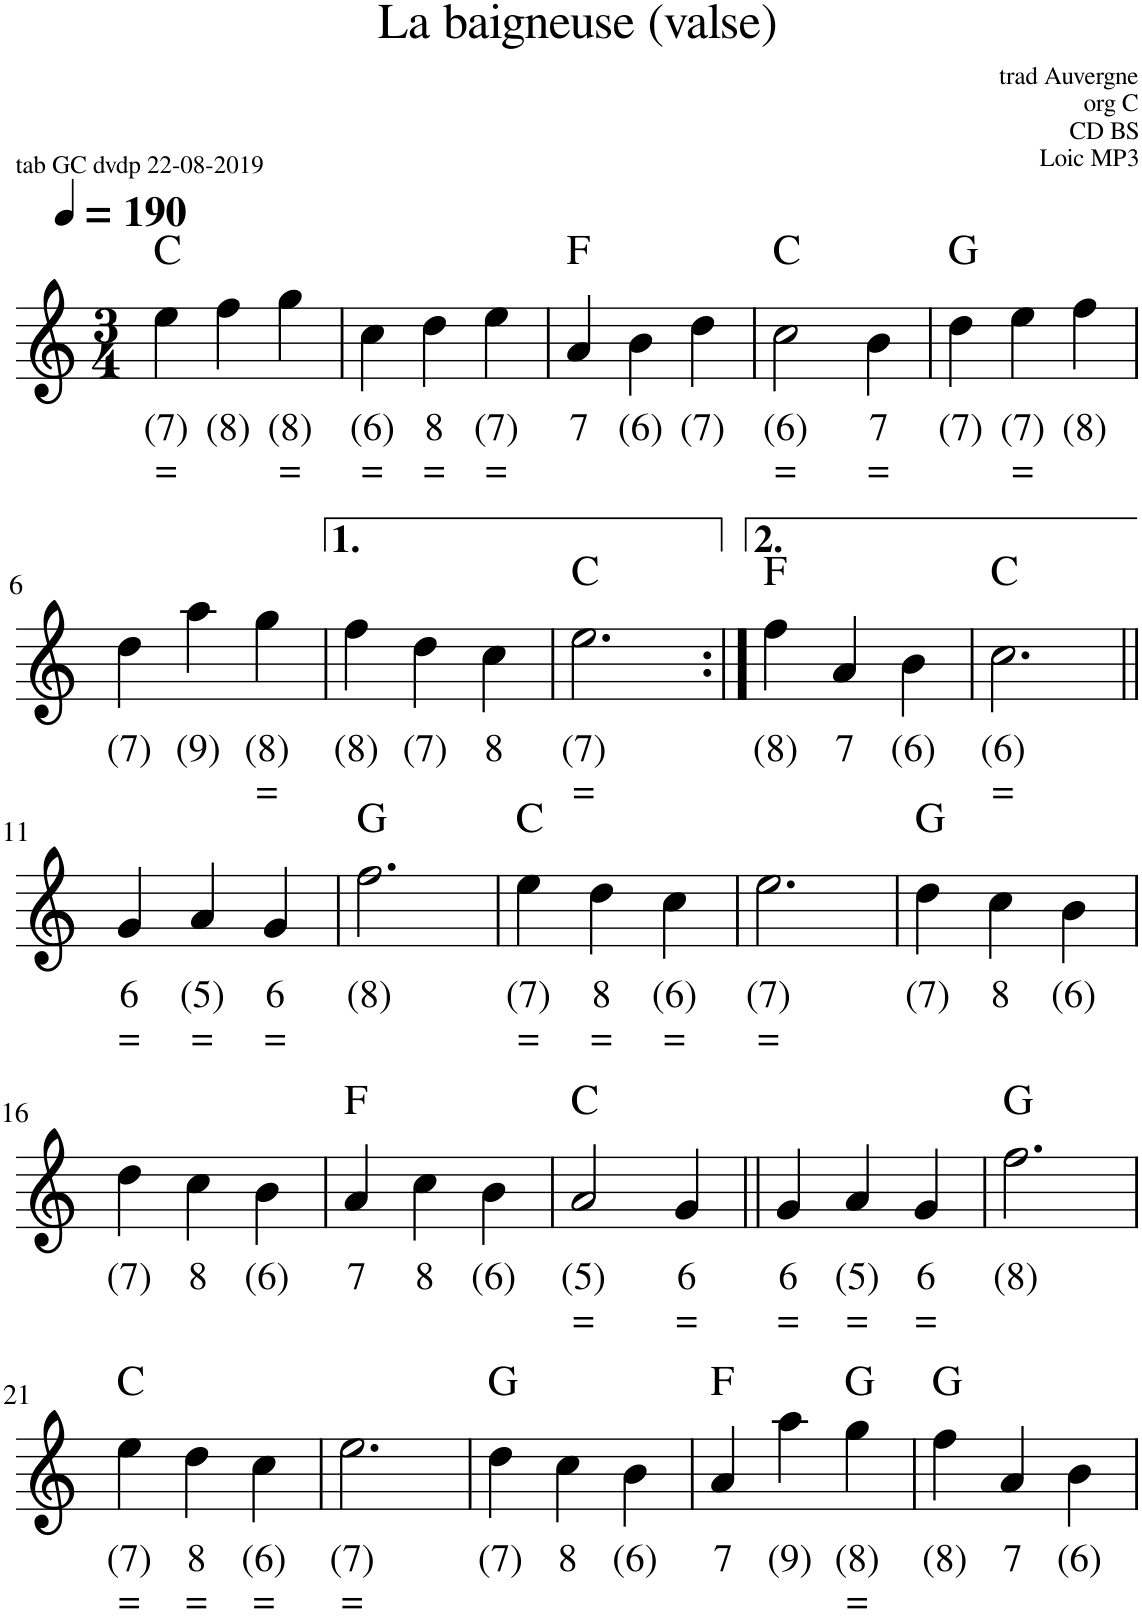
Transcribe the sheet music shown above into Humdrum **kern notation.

**kern	**text	**text	**harte
*part1	*part1	*part1	*part1
*staff1	*staff1	*staff1	*
*I"Accordeon	*	*	*
*I'Acc.	*	*	*
*clefG2	*	*	*
*k[]	*	*	*
*M3/4	*	*	*
*MM190	*	*	*
=1	=1	=1	=1
!	!LO:LY:b	!LO:LY:b	!
4ee\	(7)	=	C:maj
!	!LO:LY:b	!	!
4ff\	(8)	.	.
!	!LO:LY:b	!LO:LY:b	!
4gg\	(8)	=	.
=2	=2	=2	=2
!	!LO:LY:b	!LO:LY:b	!
4cc\	(6)	=	.
!	!LO:LY:b	!LO:LY:b	!
4dd\	8	=	.
!	!LO:LY:b	!LO:LY:b	!
4ee\	(7)	=	.
=3	=3	=3	=3
!	!LO:LY:b	!	!
4a/	7	.	F:maj
!	!LO:LY:b	!	!
4b\	(6)	.	.
!	!LO:LY:b	!	!
4dd\	(7)	.	.
=4	=4	=4	=4
!	!LO:LY:b	!LO:LY:b	!
2cc\	(6)	=	C:maj
!	!LO:LY:b	!LO:LY:b	!
4b\	7	=	.
=5	=5	=5	=5
!	!LO:LY:b	!	!
4dd\	(7)	.	G:maj
!	!LO:LY:b	!LO:LY:b	!
4ee\	(7)	=	.
!	!LO:LY:b	!	!
4ff\	(8)	.	.
!!LO:LB:g=z
=6	=6	=6	=6
!	!LO:LY:b	!	!
4dd\	(7)	.	.
!	!LO:LY:b	!	!
4aa\	(9)	.	.
!	!LO:LY:b	!LO:LY:b	!
4gg\	(8)	=	.
=7	=7	=7	=7
!	!LO:LY:b	!	!
4ff\	(8)	.	.
!	!LO:LY:b	!	!
4dd\	(7)	.	.
!	!LO:LY:b	!	!
4cc\	8	.	.
=8	=8	=8	=8
!	!LO:LY:b	!LO:LY:b	!
2.ee\	(7)	=	C:maj
=9:|!	=9:|!	=9:|!	=9:|!
!	!LO:LY:b	!	!
4ff\	(8)	.	F:maj
!	!LO:LY:b	!	!
4a/	7	.	.
!	!LO:LY:b	!	!
4b\	(6)	.	.
=10	=10	=10	=10
!	!LO:LY:b	!LO:LY:b	!
2.cc\	(6)	=	C:maj
!!LO:LB:g=z
=11||	=11||	=11||	=11||
!	!LO:LY:b	!LO:LY:b	!
4g/	6	=	.
!	!LO:LY:b	!LO:LY:b	!
4a/	(5)	=	.
!	!LO:LY:b	!LO:LY:b	!
4g/	6	=	.
=12	=12	=12	=12
!	!LO:LY:b	!	!
2.ff\	(8)	.	G:maj
=13	=13	=13	=13
!	!LO:LY:b	!LO:LY:b	!
4ee\	(7)	=	C:maj
!	!LO:LY:b	!LO:LY:b	!
4dd\	8	=	.
!	!LO:LY:b	!LO:LY:b	!
4cc\	(6)	=	.
=14	=14	=14	=14
!	!LO:LY:b	!LO:LY:b	!
2.ee\	(7)	=	.
=15	=15	=15	=15
!	!LO:LY:b	!	!
4dd\	(7)	.	G:maj
!	!LO:LY:b	!	!
4cc\	8	.	.
!	!LO:LY:b	!	!
4b\	(6)	.	.
!!LO:LB:g=z
=16	=16	=16	=16
!	!LO:LY:b	!	!
4dd\	(7)	.	.
!	!LO:LY:b	!	!
4cc\	8	.	.
!	!LO:LY:b	!	!
4b\	(6)	.	.
=17	=17	=17	=17
!	!LO:LY:b	!	!
4a/	7	.	F:maj
!	!LO:LY:b	!	!
4cc\	8	.	.
!	!LO:LY:b	!	!
4b\	(6)	.	.
=18	=18	=18	=18
!	!LO:LY:b	!LO:LY:b	!
2a/	(5)	=	C:maj
!	!LO:LY:b	!LO:LY:b	!
4g/	6	=	.
=19||	=19||	=19||	=19||
!	!LO:LY:b	!LO:LY:b	!
4g/	6	=	.
!	!LO:LY:b	!LO:LY:b	!
4a/	(5)	=	.
!	!LO:LY:b	!LO:LY:b	!
4g/	6	=	.
=20	=20	=20	=20
!	!LO:LY:b	!	!
2.ff\	(8)	.	G:maj
!!LO:LB:g=z
=21	=21	=21	=21
!	!LO:LY:b	!LO:LY:b	!
4ee\	(7)	=	C:maj
!	!LO:LY:b	!LO:LY:b	!
4dd\	8	=	.
!	!LO:LY:b	!LO:LY:b	!
4cc\	(6)	=	.
=22	=22	=22	=22
!	!LO:LY:b	!LO:LY:b	!
2.ee\	(7)	=	.
=23	=23	=23	=23
!	!LO:LY:b	!	!
4dd\	(7)	.	G:maj
!	!LO:LY:b	!	!
4cc\	8	.	.
!	!LO:LY:b	!	!
4b\	(6)	.	.
=24	=24	=24	=24
!	!LO:LY:b	!	!
4a/	7	.	F:maj
!	!LO:LY:b	!	!
4aa\	(9)	.	.
!	!LO:LY:b	!LO:LY:b	!
4gg\	(8)	=	G:maj
=25	=25	=25	=25
!	!LO:LY:b	!	!
4ff\	(8)	.	G:maj
!	!LO:LY:b	!	!
4a/	7	.	.
!	!LO:LY:b	!	!
4b\	(6)	.	.
=	=	=	=
*-	*-	*-	*-
